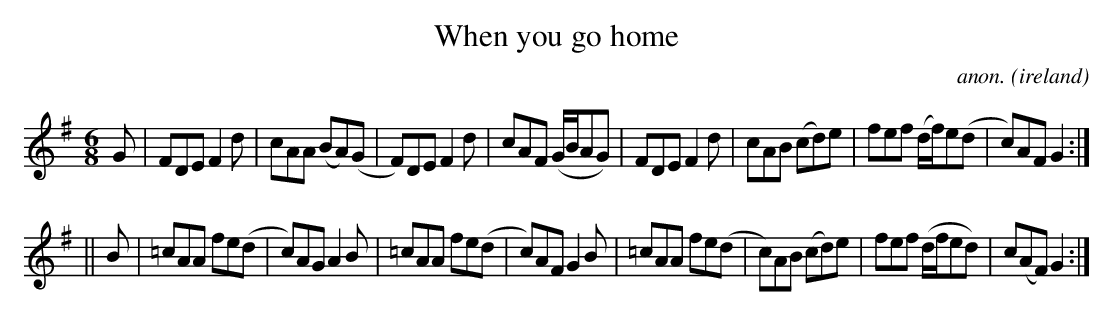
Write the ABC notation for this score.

X:1
T:When you go home
O:ireland
C:anon.
M:6/8
L:1/8
K:G
G|FDE F2d|cAA (BA)(G|F)DE F2d|cAF (G/B/AG)|FDE F2d|cAB (cd)e|fef (d/f/)e(d|c)AF G2:|
||B|=cAA fe(d|c)AG A2B|=cAA fe(d|c)AF G2B|=cAA fe(d|c)AB (cd)e|fef (d/f/ed)|c(AF) G2:|
